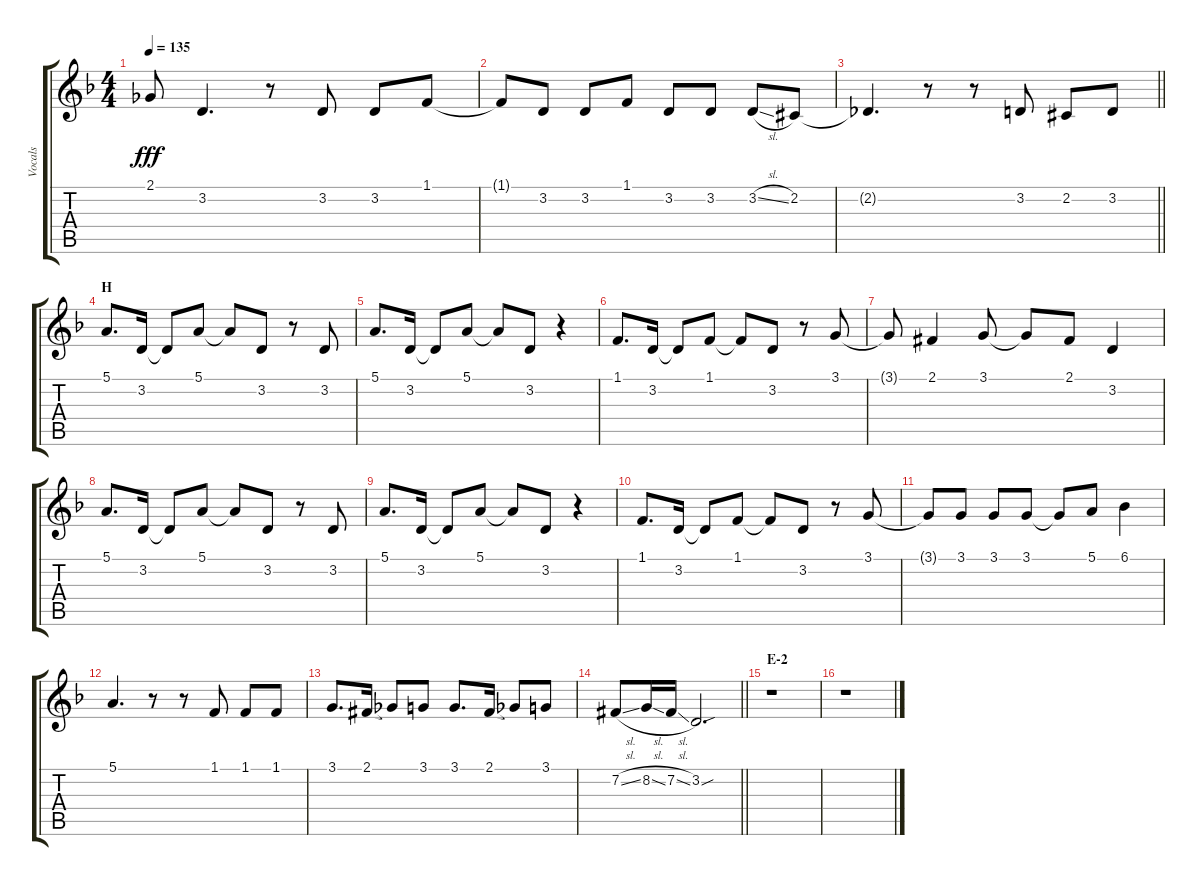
\track ("Vocals" "Vocals") {instrument voiceoohs}
\staff {score tabs}
\tuning (E4 B3 G3 D3 A2 E2) {hide}
\ts (4 4)
\tempo 135
\clef g2
\ks f
2.1{t}.8{dy fff} 3.2.4{d} r.8 3.2.8 3.2.8 1.1.8 |
1.1{t}.8 3.2.8 3.2.8 1.1.8 3.2.8 3.2.8 3.2{sl}.8 2.2{acc #}.8 |
\barLineRight lightlight
2.2{t}.4{d} r.8 r.8 3.2.8 2.2{acc #}.8 3.2.8 |
\section ("" "H")
5.1.8{d} 3.2.16 3.2{t}.8 5.1.8 5.1{t}.8 3.2.8 r.8 3.2.8 |
5.1.8{d} 3.2.16 3.2{t}.8 5.1.8 5.1{t}.8 3.2.8 r.4 |
1.1.8{d} 3.2.16 3.2{t}.8 1.1.8 1.1{t}.8 3.2.8 r.8 3.1.8 |
3.1{t}.8 2.1{acc #}.4 3.1.8 3.1{t}.8 2.1{acc #}.8 3.2.4 |
5.1.8{d} 3.2.16 3.2{t}.8 5.1.8 5.1{t}.8 3.2.8 r.8 3.2.8 |
5.1.8{d} 3.2.16 3.2{t}.8 5.1.8 5.1{t}.8 3.2.8 r.4 |
1.1.8{d} 3.2.16 3.2{t}.8 1.1.8 1.1{t}.8 3.2.8 r.8 3.1.8 |
3.1{t}.8 3.1.8 3.1.8 3.1.8 3.1{t}.8 5.1.8 6.1.4 |
5.1.4{d} r.8 r.8 1.1.8 1.1.8 1.1.8 |
3.1.8{d} 2.1{acc #}.16 2.1{t}.8 3.1.8 3.1.8{d} 2.1{acc #}.16 2.1{t}.8 3.1.8 |
\barLineRight lightlight
7.2{sl acc #}.8 8.2{sl}.16 7.2{sl acc #}.16 3.2{sou}.2{d} |
\section ("" "E-2")
r.1 |
r.1
